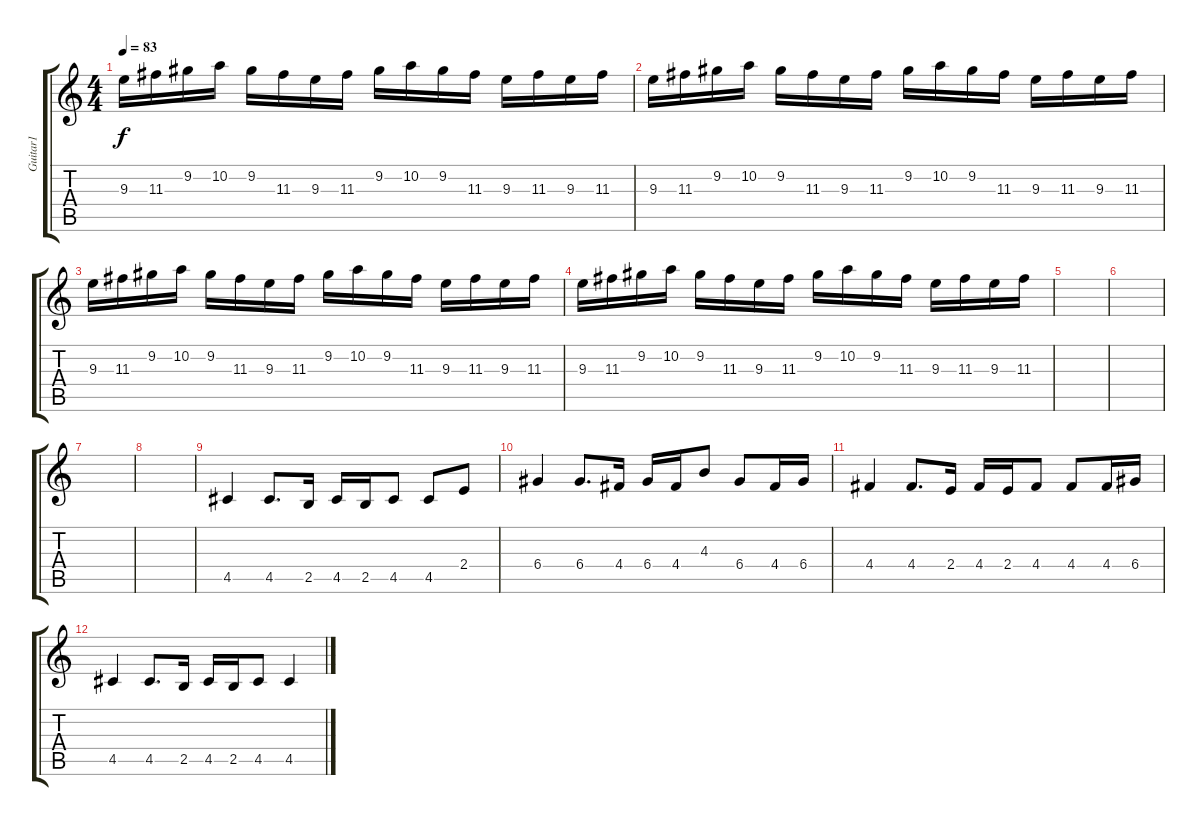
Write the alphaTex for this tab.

\track ("Guitar1" "Guitar1") {instrument acousticguitarsteel}
\staff {score tabs}
\tuning (E4 B3 G3 D3 A2 E2) {hide}
\ts (4 4)
\tempo 83
\clef g2
\ks c
9.3.16{dy f} 11.3.16 9.2.16 10.2.16 9.2.16 11.3.16 9.3.16 11.3.16 9.2.16 10.2.16 9.2.16 11.3.16 9.3.16 11.3.16 9.3.16 11.3.16 |
9.3.16 11.3.16 9.2.16 10.2.16 9.2.16 11.3.16 9.3.16 11.3.16 9.2.16 10.2.16 9.2.16 11.3.16 9.3.16 11.3.16 9.3.16 11.3.16 |
9.3.16 11.3.16 9.2.16 10.2.16 9.2.16 11.3.16 9.3.16 11.3.16 9.2.16 10.2.16 9.2.16 11.3.16 9.3.16 11.3.16 9.3.16 11.3.16 |
9.3.16 11.3.16 9.2.16 10.2.16 9.2.16 11.3.16 9.3.16 11.3.16 9.2.16 10.2.16 9.2.16 11.3.16 9.3.16 11.3.16 9.3.16 11.3.16 |
|
|
|
|
4.5.4 4.5.8{d} 2.5.16 4.5.16 2.5.16 4.5.8 4.5.8 2.4.8 |
6.4.4 6.4.8{d} 4.4.16 6.4.16 4.4.16 4.3.8 6.4.8 4.4.16 6.4.16 |
4.4.4 4.4.8{d} 2.4.16 4.4.16 2.4.16 4.4.8 4.4.8 4.4.16 6.4.16 |
4.5.4 4.5.8{d} 2.5.16 4.5.16 2.5.16 4.5.8 4.5.4
